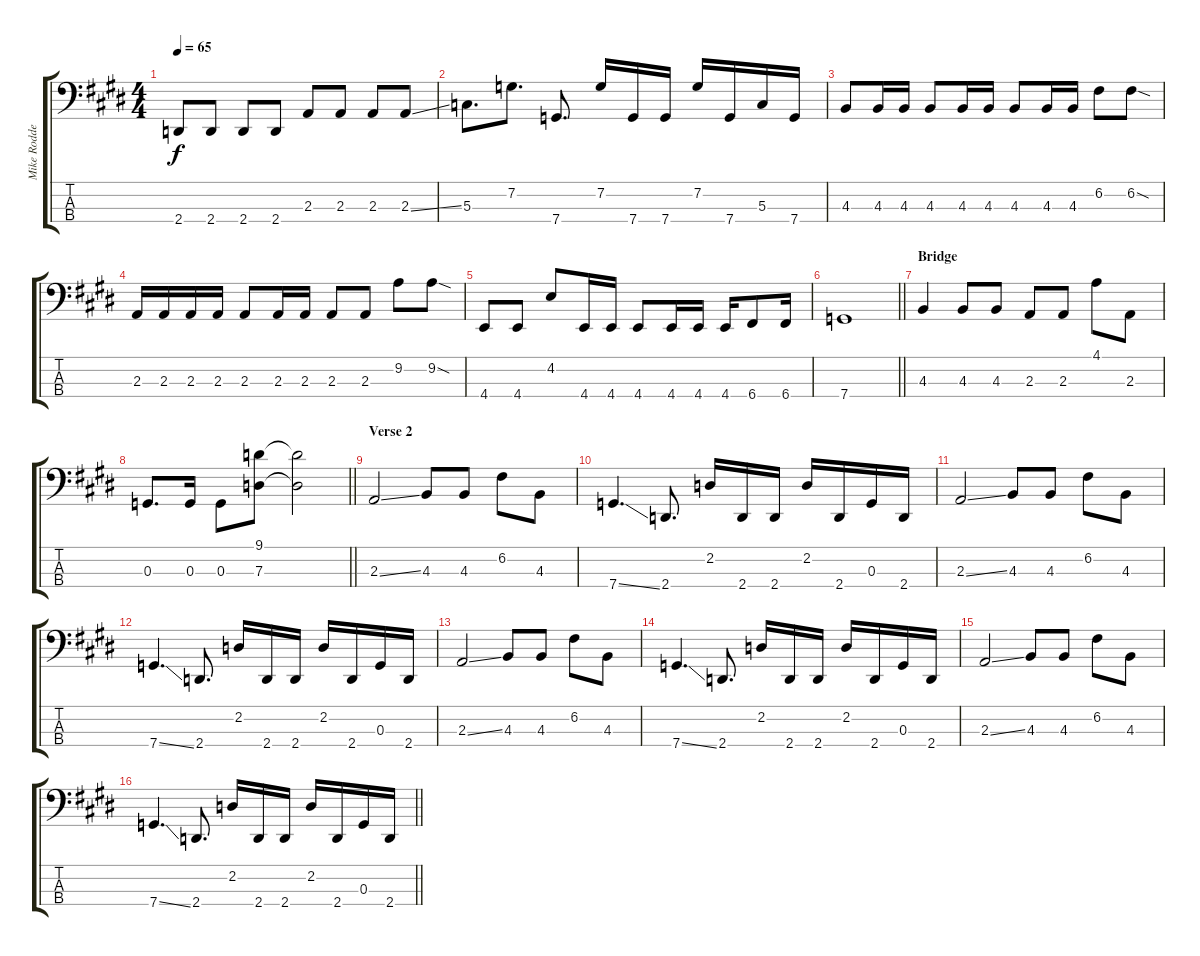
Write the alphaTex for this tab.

\track ("Mike Rodden" "Mike Rodde") {instrument electricbassfinger}
\staff {score tabs}
\tuning (F2 C2 G1 C1) {hide}
\ts (4 4)
\tempo 65
\clef f4
\ks e
2.4.8{dy f} 2.4.8 2.4.8 2.4.8 2.3.8 2.3.8 2.3.8 2.3{ss}.8 |
5.3.8{d} 7.2.8{d} 7.4.8{d} 7.2.16 7.4.16 7.4.16 7.2.16 7.4.16 5.3.16 7.4.16 |
4.3.8 4.3.16 4.3.16 4.3.8 4.3.16 4.3.16 4.3.8 4.3.16 4.3.16 6.2.8 6.2{sod}.8 |
2.3.16 2.3.16 2.3.16 2.3.16 2.3.8 2.3.16 2.3.16 2.3.8 2.3.8 9.2.8 9.2{sod}.8 |
4.4.8 4.4.8 4.2.8 4.4.16 4.4.16 4.4.8 4.4.16 4.4.16 4.4.16 6.4.8 6.4.16 |
\barLineRight lightlight
7.4.1 |
\section ("" "Bridge")
4.3.4 4.3.8 4.3.8 2.3.8 2.3.8 4.1.8 2.3.8 |
\barLineRight lightlight
0.3.8{d} 0.3.16 0.3.8 (9.1 7.3).8 (9.1{t} 7.3{t}).2 |
\section ("" "Verse 2")
2.3{ss}.2 4.3.8 4.3.8 6.2.8 4.3.8 |
7.4{ss}.4{d} 2.4.8{d} 2.2.16 2.4.16 2.4.16 2.2.16 2.4.16 0.3.16 2.4.16 |
2.3{ss}.2 4.3.8 4.3.8 6.2.8 4.3.8 |
7.4{ss}.4{d} 2.4.8{d} 2.2.16 2.4.16 2.4.16 2.2.16 2.4.16 0.3.16 2.4.16 |
2.3{ss}.2 4.3.8 4.3.8 6.2.8 4.3.8 |
7.4{ss}.4{d} 2.4.8{d} 2.2.16 2.4.16 2.4.16 2.2.16 2.4.16 0.3.16 2.4.16 |
2.3{ss}.2 4.3.8 4.3.8 6.2.8 4.3.8 |
\barLineRight lightlight
7.4{ss}.4{d} 2.4.8{d} 2.2.16 2.4.16 2.4.16 2.2.16 2.4.16 0.3.16 2.4.16
